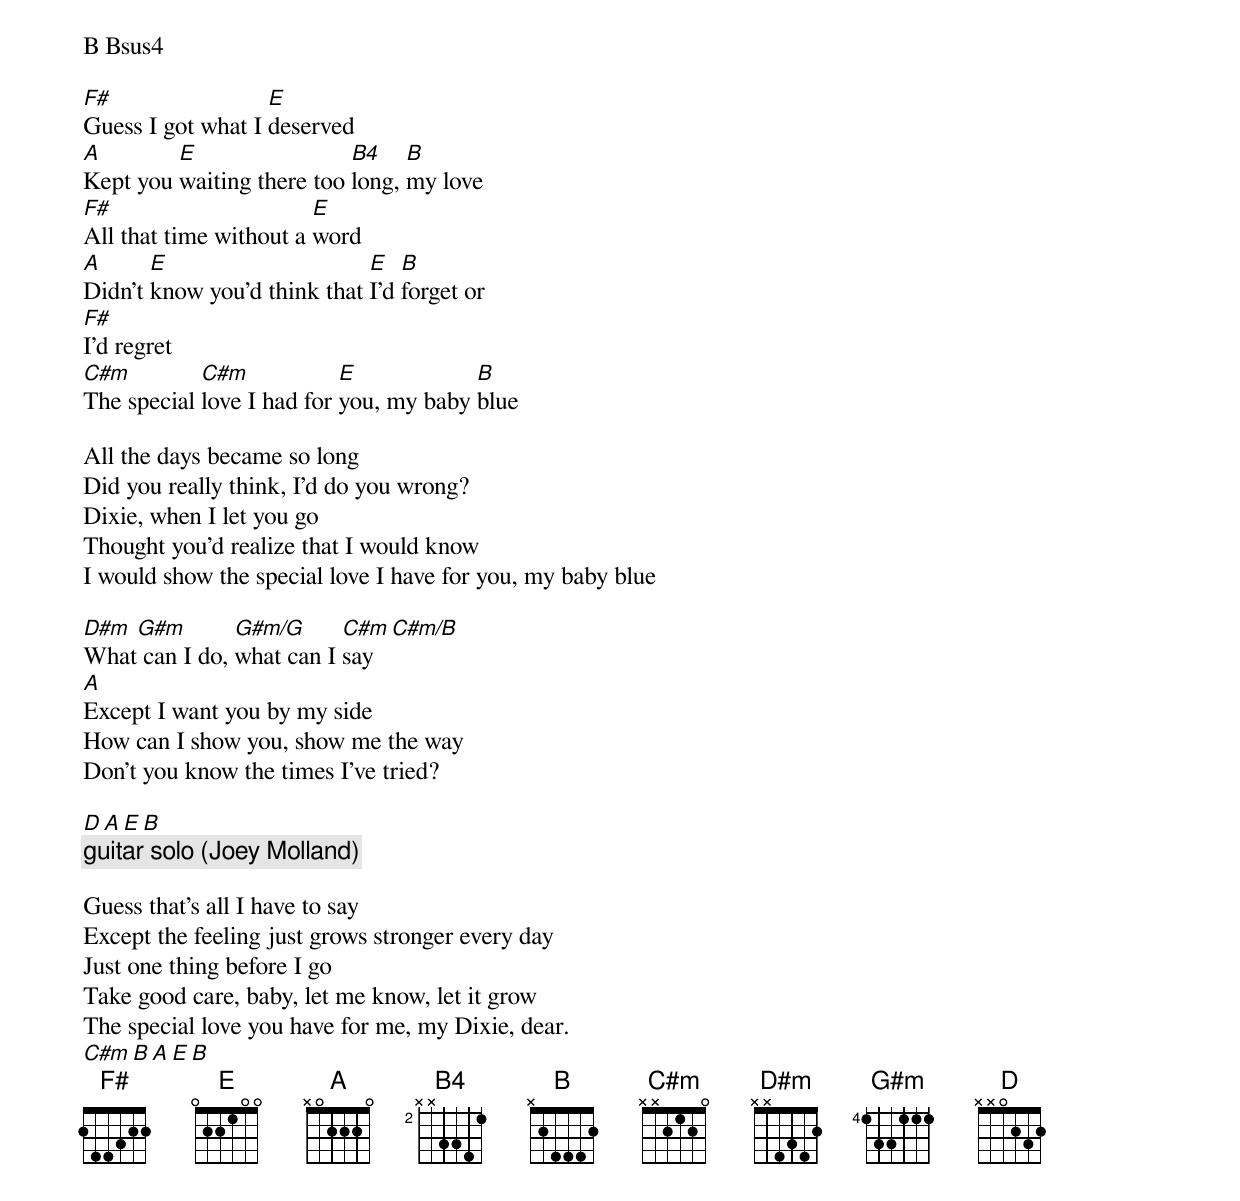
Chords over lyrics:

B Bsus4

F#                 E
Guess I got what I deserved
A        E                 B4    B
Kept you waiting there too long, my love
F#                      E
All that time without a word
A      E                     E   B
Didn't know you'd think that I'd forget or
F#
I'd regret
C#m         C#m            E            B
The special love I had for you, my baby blue

All the days became so long
Did you really think, I'd do you wrong?
Dixie, when I let you go
Thought you'd realize that I would know
I would show the special love I have for you, my baby blue

D#m G#m        G#m/G      C#m C#m/B
What can I do, what can I say
A
Except I want you by my side
How can I show you, show me the way
Don't you know the times I've tried?

D A E B
[guitar solo (Joey Molland)]

Guess that's all I have to say
Except the feeling just grows stronger every day
Just one thing before I go
Take good care, baby, let me know, let it grow
The special love you have for me, my Dixie, dear.
C#m B A E B
